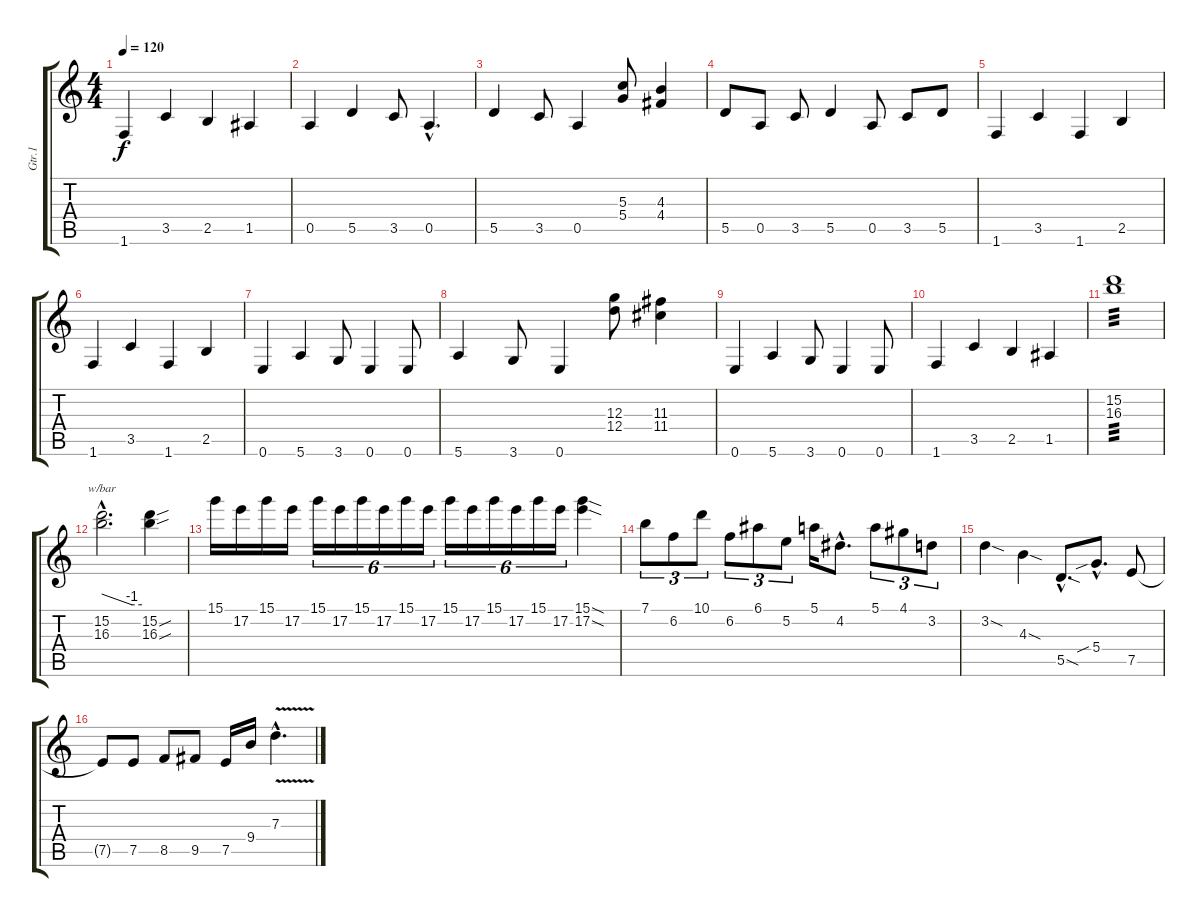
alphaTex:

\track ("Gtr.1" "Gtr.1") {instrument distortionguitar}
\staff {score tabs}
\tuning (E4 B3 G3 D3 A2 E2) {hide}
\ts (4 4)
\tempo 120
\clef g2
\ks c
1.6.4{dy f} 3.5.4 2.5.4 1.5.4 |
0.5.4 5.5.4 3.5.8 0.5{hac}.4{d} |
5.5.4 3.5.8 0.5.4 (5.3 5.4).8 (4.3 4.4).4 |
5.5.8 0.5.8 3.5.8 5.5.4 0.5.8 3.5.8 5.5.8 |
1.6.4 3.5.4 1.6.4 2.5.4 |
1.6.4 3.5.4 1.6.4 2.5.4 |
0.6.4 5.6.4 3.6.8 0.6.4 0.6.8 |
5.6.4 3.6.8 0.6.4 (12.3 12.4).8 (11.3 11.4).4 |
0.6.4 5.6.4 3.6.8 0.6.4 0.6.8 |
1.6.4 3.5.4 2.5.4 1.5.4 |
(15.2 16.3).1{tp 3} |
(15.2{hac} 16.3{hac}).2{d tbe (custom default 0 0 45 -4 60 -4)} (15.2{sou} 16.3{sou}).4 |
15.1.16 17.2.16 15.1.16 17.2.16 15.1.16{tu (6 4)} 17.2.16{tu (6 4)} 15.1.16{tu (6 4)} 17.2.16{tu (6 4)} 15.1.16{tu (6 4)} 17.2.16{tu (6 4)} 15.1.16{tu (6 4)} 17.2.16{tu (6 4)} 15.1.16{tu (6 4)} 17.2.16{tu (6 4)} 15.1.16{tu (6 4)} 17.2.16{tu (6 4)} (15.1{sod} 17.2{sod}).4 |
7.1.8{tu (3 2)} 6.2.8{tu (3 2)} 10.1.8{tu (3 2)} 6.2.8{tu (3 2)} 6.1.8{tu (3 2)} 5.2.8{tu (3 2)} 5.1.16 4.2{hac}.8{d} 5.1.8{tu (3 2)} 4.1.8{tu (3 2)} 3.2.8{tu (3 2)} |
3.2{sod}.4 4.3{sod}.4 5.5{sod hac}.8{d} 5.4{sib hac}.8{d} 7.5.8 |
7.5{t}.8 7.5.8 8.5.8 9.5.8 7.5.16 9.4.16 7.3{v hac}.4{d}
